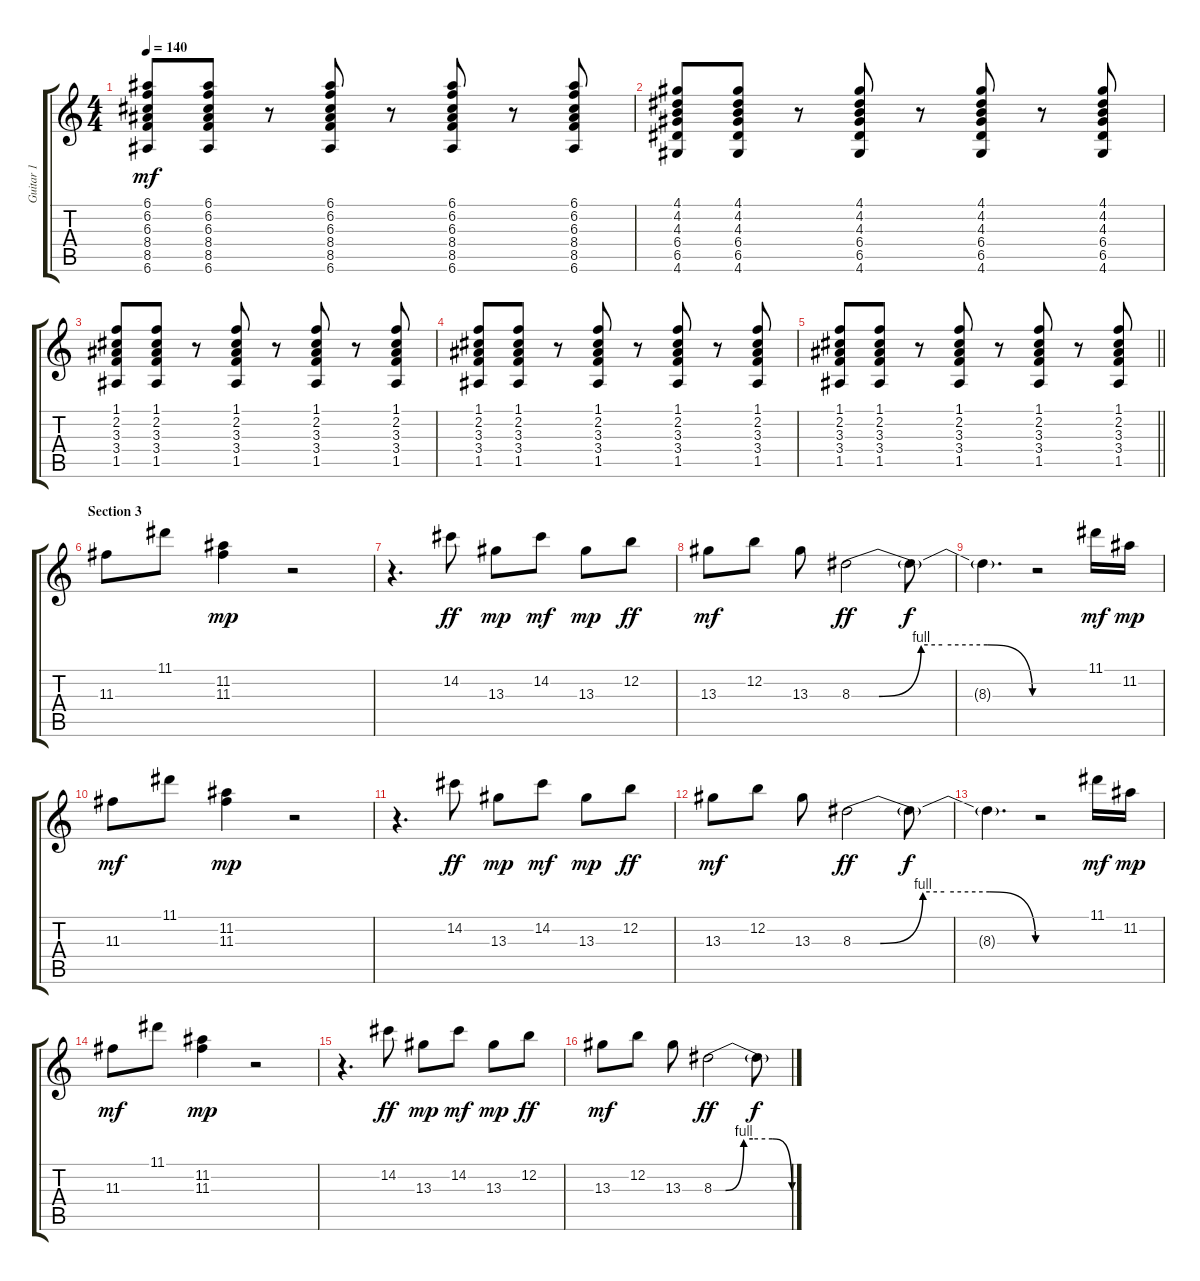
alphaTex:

\track ("Guitar 1" "Guitar 1") {instrument acousticguitarnylon}
\staff {score tabs}
\tuning (E4 B3 G3 D3 A2 E2) {hide}
\ts (4 4)
\tempo 140
\clef g2
\ks c
(6.1 6.2 6.3 8.4 8.5 6.6).8{dy mf} (6.1 6.2 6.3 8.4 8.5 6.6).8 r.8 (6.1 6.2 6.3 8.4 8.5 6.6).8 r.8 (6.1 6.2 6.3 8.4 8.5 6.6).8 r.8 (6.1 6.2 6.3 8.4 8.5 6.6).8 |
(4.1 4.2 4.3 6.4 6.5 4.6).8 (4.1 4.2 4.3 6.4 6.5 4.6).8 r.8 (4.1 4.2 4.3 6.4 6.5 4.6).8 r.8 (4.1 4.2 4.3 6.4 6.5 4.6).8 r.8 (4.1 4.2 4.3 6.4 6.5 4.6).8 |
(1.1 2.2 3.3 3.4 1.5).8 (1.1 2.2 3.3 3.4 1.5).8 r.8 (1.1 2.2 3.3 3.4 1.5).8 r.8 (1.1 2.2 3.3 3.4 1.5).8 r.8 (1.1 2.2 3.3 3.4 1.5).8 |
(1.1 2.2 3.3 3.4 1.5).8 (1.1 2.2 3.3 3.4 1.5).8 r.8 (1.1 2.2 3.3 3.4 1.5).8 r.8 (1.1 2.2 3.3 3.4 1.5).8 r.8 (1.1 2.2 3.3 3.4 1.5).8 |
\barLineRight lightlight
(1.1 2.2 3.3 3.4 1.5).8 (1.1 2.2 3.3 3.4 1.5).8 r.8 (1.1 2.2 3.3 3.4 1.5).8 r.8 (1.1 2.2 3.3 3.4 1.5).8 r.8 (1.1 2.2 3.3 3.4 1.5).8 |
\section ("" "Section 3")
11.3.8{instrument acousticguitarnylon} 11.1.8 (11.2 11.3).4{dy mp} r.2 |
r.4{d} 14.2.8{dy ff} 13.3.8{dy mp} 14.2.8{dy mf} 13.3.8{dy mp} 12.2.8{dy ff} |
13.3.8{dy mf} 12.2.8 13.3.8 8.3{be (custom 0 0 9 0 23 4 30 4 45 4 60 0)}.2{dy ff} 8.3{t}.8{dy f} |
8.3{t}.4{d} r.2 11.1.16{dy mf} 11.2.16{dy mp} |
11.3.8{dy mf} 11.1.8 (11.2 11.3).4{dy mp} r.2 |
r.4{d} 14.2.8{dy ff} 13.3.8{dy mp} 14.2.8{dy mf} 13.3.8{dy mp} 12.2.8{dy ff} |
13.3.8{dy mf} 12.2.8 13.3.8 8.3{be (custom 0 0 9 0 23 4 30 4 45 4 60 0)}.2{dy ff} 8.3{t}.8{dy f} |
8.3{t}.4{d} r.2 11.1.16{dy mf} 11.2.16{dy mp} |
11.3.8{dy mf} 11.1.8 (11.2 11.3).4{dy mp} r.2 |
r.4{d} 14.2.8{dy ff} 13.3.8{dy mp} 14.2.8{dy mf} 13.3.8{dy mp} 12.2.8{dy ff} |
13.3.8{dy mf} 12.2.8 13.3.8 8.3{be (custom 0 0 9 0 23 4 30 4 45 4 60 0)}.2{dy ff} 8.3{t}.8{dy f}
